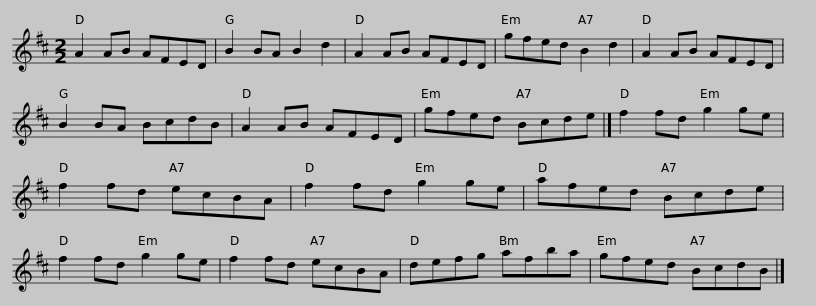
X:1
L:1/8
M:2/2
I:linebreak $
K:D
V:1 treble
V:1
 A2 AB AFED | B2 BA B2 d2 | A2 AB AFED | gfed B2 d2 | A2 AB AFED | %5
 B2 BA BcdB |$ A2 AB AFED | gfed Bcde |] f2 fd g2 ge | f2 fd ecBA | %10
 f2 fd g2 ge | afed Bcde |$ f2 fd g2 ge | f2 fd ecBA | defg afba | %15
 gfed BcdB |] %16
